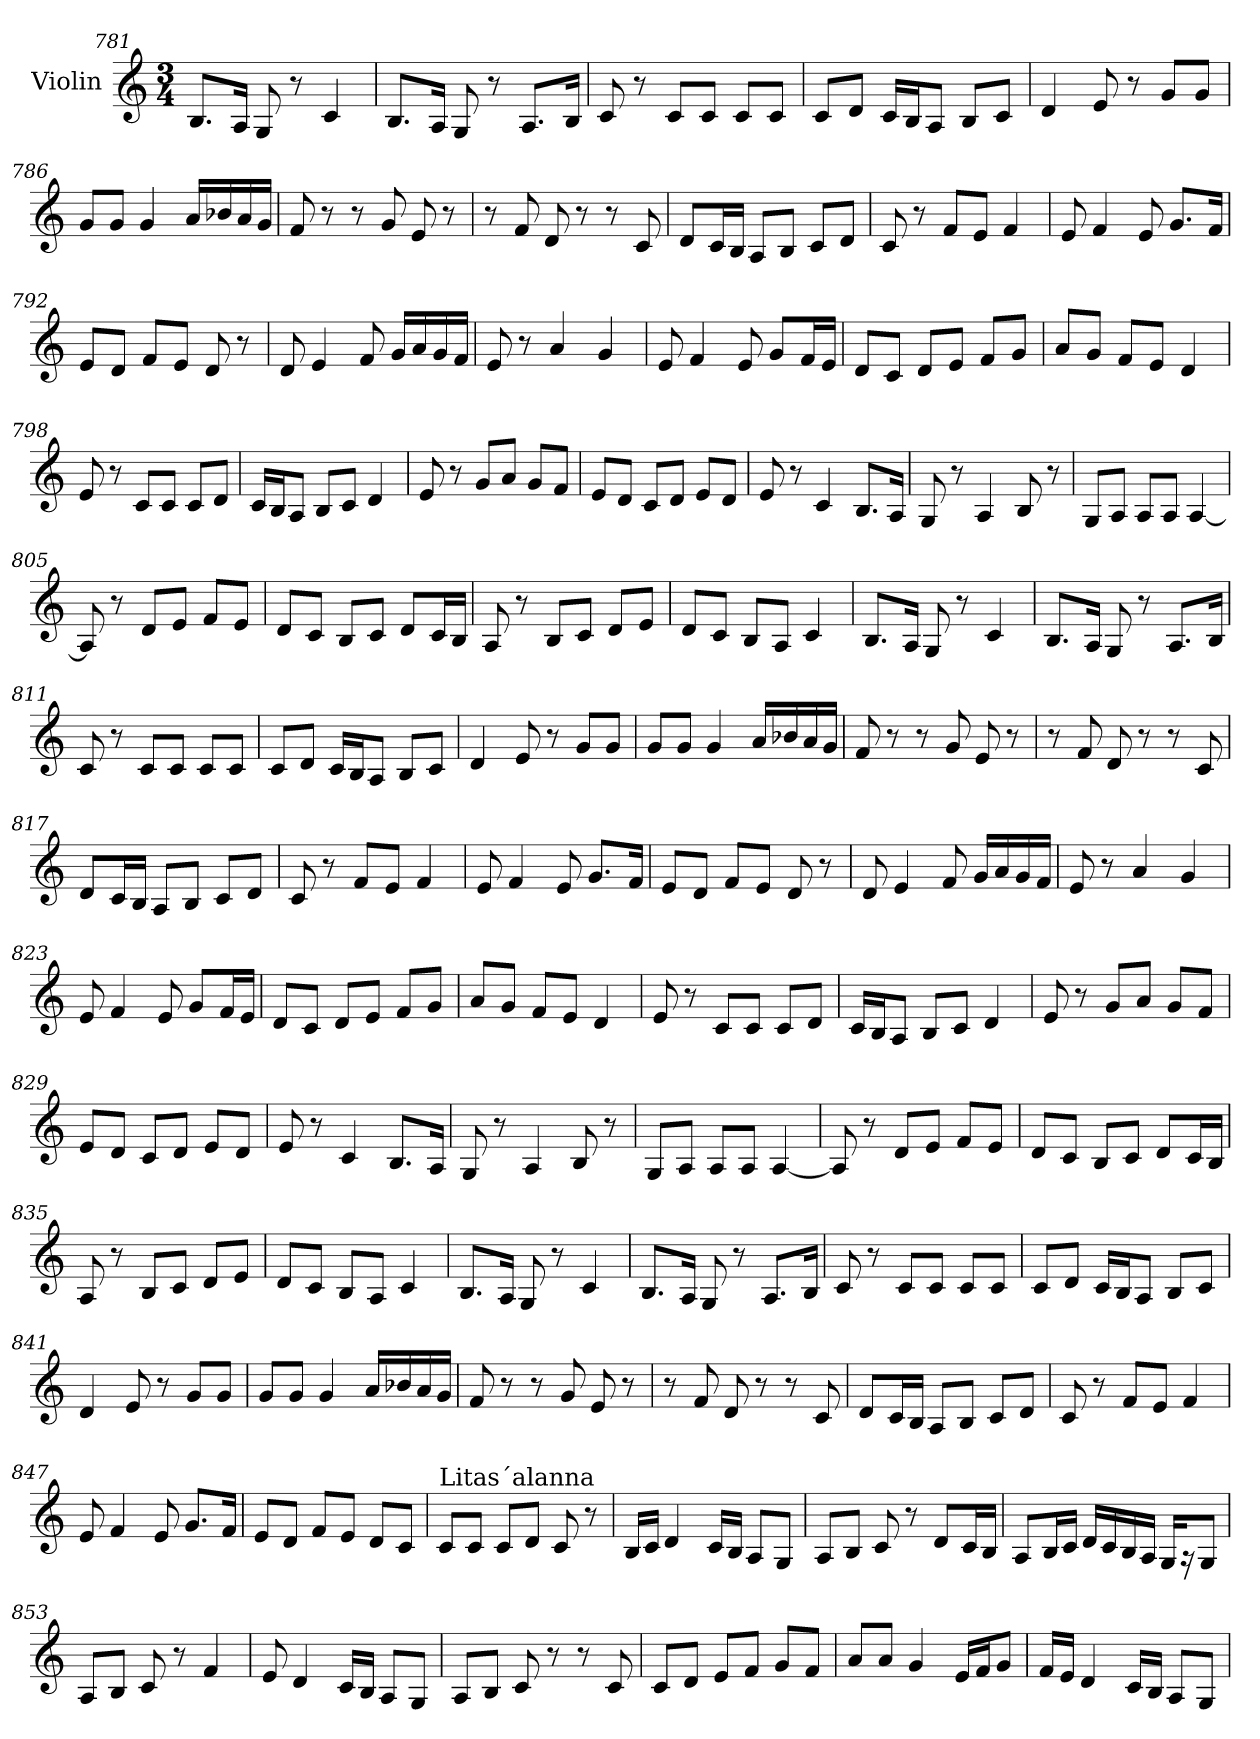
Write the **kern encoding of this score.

**kern
*part1
*staff1
*I"Violin
*clefG2
*k[]
*M3/4
=781
8.B/L
16A/Jk
8G/
8r
4c/
=782
8.B/L
16A/Jk
8G/
8r
8.A/L
16B/Jk
=783
8c/
8r
8c/L
8c/J
8c/L
8c/J
=784
8c/L
8d/J
16c/LL
16B/J
8A/J
8B/L
8c/J
!!LO:PB:g=z
=785
4d/
8e/
8r
8g/L
8g/J
=786
8g/L
8g/J
4g/
16a/LL
16b-X/
16a/
16g/JJ
=787
8f/
8r
8r
8g/
8e/
8r
=788
8r
8f/
8d/
8r
8r
8c/
=789
8d/L
16c/L
16B/JJ
8A/L
8B/J
8c/L
8d/J
!!LO:LB:g=z
=790
8c/
8r
8f/L
8e/J
4f/
=791
8e/
4f/
8e/
8.g/L
16f/Jk
=792
8e/L
8d/J
8f/L
8e/J
8d/
8r
=793
8d/
4e/
8f/
16g/LL
16a/
16g/
16f/JJ
=794
8e/
8r
4a/
4g/
=795
8e/
4f/
8e/
8g/L
16f/L
16e/JJ
!!LO:LB:g=z
=796
8d/L
8c/J
8d/L
8e/J
8f/L
8g/J
=797
8a/L
8g/J
8f/L
8e/J
4d/
=798
8e/
8r
8c/L
8c/J
8c/L
8d/J
=799
16c/LL
16B/J
8A/J
8B/L
8c/J
4d/
=800
8e/
8r
8g/L
8a/J
8g/L
8f/J
=801
8e/L
8d/J
8c/L
8d/J
8e/L
8d/J
!!LO:LB:g=z
=802
8e/
8r
4c/
8.B/L
16A/Jk
=803
8G/
8r
4A/
8B/
8r
=804
8G/L
8A/J
8A/L
8A/J
[4A/
=805
8A/]
8r
8d/L
8e/J
8f/L
8e/J
=806
8d/L
8c/J
8B/L
8c/J
8d/L
16c/L
16B/JJ
=807
8A/
8r
8B/L
8c/J
8d/L
8e/J
!!LO:LB:g=z
=808
8d/L
8c/J
8B/L
8A/J
4c/
=809
8.B/L
16A/Jk
8G/
8r
4c/
=810
8.B/L
16A/Jk
8G/
8r
8.A/L
16B/Jk
=811
8c/
8r
8c/L
8c/J
8c/L
8c/J
=812
8c/L
8d/J
16c/LL
16B/J
8A/J
8B/L
8c/J
!!LO:LB:g=z
=813
4d/
8e/
8r
8g/L
8g/J
=814
8g/L
8g/J
4g/
16a/LL
16b-X/
16a/
16g/JJ
=815
8f/
8r
8r
8g/
8e/
8r
=816
8r
8f/
8d/
8r
8r
8c/
=817
8d/L
16c/L
16B/JJ
8A/L
8B/J
8c/L
8d/J
!!LO:LB:g=z
=818
8c/
8r
8f/L
8e/J
4f/
=819
8e/
4f/
8e/
8.g/L
16f/Jk
=820
8e/L
8d/J
8f/L
8e/J
8d/
8r
=821
8d/
4e/
8f/
16g/LL
16a/
16g/
16f/JJ
=822
8e/
8r
4a/
4g/
=823
8e/
4f/
8e/
8g/L
16f/L
16e/JJ
!!LO:LB:g=z
=824
8d/L
8c/J
8d/L
8e/J
8f/L
8g/J
=825
8a/L
8g/J
8f/L
8e/J
4d/
=826
8e/
8r
8c/L
8c/J
8c/L
8d/J
=827
16c/LL
16B/J
8A/J
8B/L
8c/J
4d/
=828
8e/
8r
8g/L
8a/J
8g/L
8f/J
=829
8e/L
8d/J
8c/L
8d/J
8e/L
8d/J
!!LO:PB:g=z
=830
8e/
8r
4c/
8.B/L
16A/Jk
=831
8G/
8r
4A/
8B/
8r
=832
8G/L
8A/J
8A/L
8A/J
[4A/
=833
8A/]
8r
8d/L
8e/J
8f/L
8e/J
=834
8d/L
8c/J
8B/L
8c/J
8d/L
16c/L
16B/JJ
=835
8A/
8r
8B/L
8c/J
8d/L
8e/J
!!LO:LB:g=z
=836
8d/L
8c/J
8B/L
8A/J
4c/
=837
8.B/L
16A/Jk
8G/
8r
4c/
=838
8.B/L
16A/Jk
8G/
8r
8.A/L
16B/Jk
=839
8c/
8r
8c/L
8c/J
8c/L
8c/J
=840
8c/L
8d/J
16c/LL
16B/J
8A/J
8B/L
8c/J
!!LO:LB:g=z
=841
4d/
8e/
8r
8g/L
8g/J
=842
8g/L
8g/J
4g/
16a/LL
16b-X/
16a/
16g/JJ
=843
8f/
8r
8r
8g/
8e/
8r
=844
8r
8f/
8d/
8r
8r
8c/
=845
8d/L
16c/L
16B/JJ
8A/L
8B/J
8c/L
8d/J
!!LO:LB:g=z
=846
8c/
8r
8f/L
8e/J
4f/
=847
8e/
4f/
8e/
8.g/L
16f/Jk
=848
8e/L
8d/J
8f/L
8e/J
8d/L
8c/J
=849
!LO:TX:a:t=Litas´alanna
8c/L
8c/J
8c/L
8d/J
8c/
8r
=850
16B/LL
16c/JJ
4d/
16c/LL
16B/JJ
8A/L
8G/J
!!LO:LB:g=z
=851
8A/L
8B/J
8c/
8r
8d/L
16c/L
16B/JJ
=852
8A/L
16B/L
16c/JJ
16d/LL
16c/
16B/
16A/JJ
16G/KL
16r
8G/J
=853
8A/L
8B/J
8c/
8r
4f/
=854
8e/
4d/
16c/LL
16B/JJ
8A/L
8G/J
!!LO:LB:g=z
=855
8A/L
8B/J
8c/
8r
8r
8c/
!!LO:LB:g=z
=856
8c/L
8d/J
8e/L
8f/J
8g/L
8f/J
=857
8a/L
8a/J
4g/
16e/LL
16f/J
8g/J
=858
16f/LL
16e/JJ
4d/
16c/LL
16B/JJ
8A/L
8G/J
=
*-
